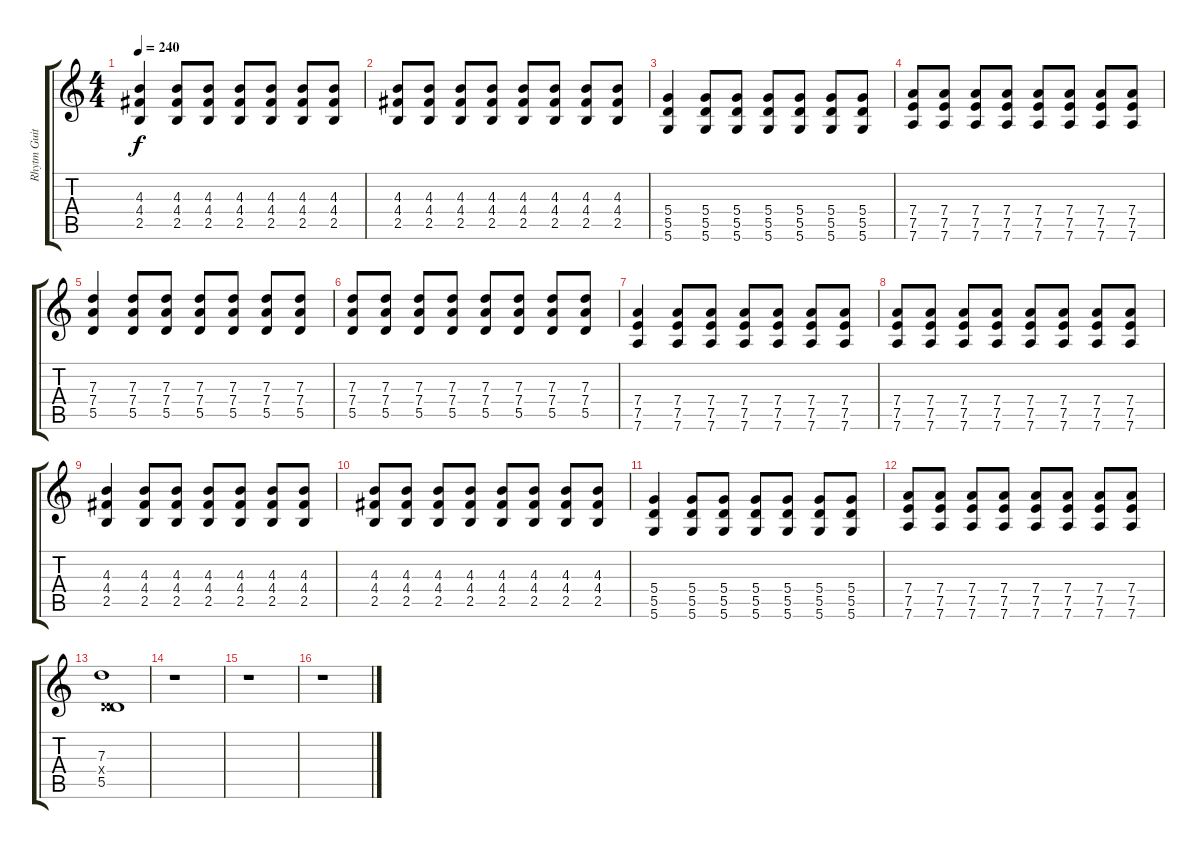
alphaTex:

\track ("Rhytm Guitar" "Rhytm Guit") {instrument distortionguitar}
\staff {score tabs}
\tuning (E4 B3 G3 D3 A2 D2) {hide}
\ts (4 4)
\tempo 240
\clef g2
\ks c
(4.3 4.4 2.5).4{dy f} (4.3 4.4 2.5).8 (4.3 4.4 2.5).8 (4.3 4.4 2.5).8 (4.3 4.4 2.5).8 (4.3 4.4 2.5).8 (4.3 4.4 2.5).8 |
(4.3 4.4 2.5).8 (4.3 4.4 2.5).8 (4.3 4.4 2.5).8 (4.3 4.4 2.5).8 (4.3 4.4 2.5).8 (4.3 4.4 2.5).8 (4.3 4.4 2.5).8 (4.3 4.4 2.5).8 |
(5.4 5.5 5.6).4 (5.4 5.5 5.6).8 (5.4 5.5 5.6).8 (5.4 5.5 5.6).8 (5.4 5.5 5.6).8 (5.4 5.5 5.6).8 (5.4 5.5 5.6).8 |
(7.4 7.5 7.6).8 (7.4 7.5 7.6).8 (7.4 7.5 7.6).8 (7.4 7.5 7.6).8 (7.4 7.5 7.6).8 (7.4 7.5 7.6).8 (7.4 7.5 7.6).8 (7.4 7.5 7.6).8 |
(7.3 7.4 5.5).4 (7.3 7.4 5.5).8 (7.3 7.4 5.5).8 (7.3 7.4 5.5).8 (7.3 7.4 5.5).8 (7.3 7.4 5.5).8 (7.3 7.4 5.5).8 |
(7.3 7.4 5.5).8 (7.3 7.4 5.5).8 (7.3 7.4 5.5).8 (7.3 7.4 5.5).8 (7.3 7.4 5.5).8 (7.3 7.4 5.5).8 (7.3 7.4 5.5).8 (7.3 7.4 5.5).8 |
(7.4 7.5 7.6).4 (7.4 7.5 7.6).8 (7.4 7.5 7.6).8 (7.4 7.5 7.6).8 (7.4 7.5 7.6).8 (7.4 7.5 7.6).8 (7.4 7.5 7.6).8 |
(7.4 7.5 7.6).8 (7.4 7.5 7.6).8 (7.4 7.5 7.6).8 (7.4 7.5 7.6).8 (7.4 7.5 7.6).8 (7.4 7.5 7.6).8 (7.4 7.5 7.6).8 (7.4 7.5 7.6).8 |
(4.3 4.4 2.5).4 (4.3 4.4 2.5).8 (4.3 4.4 2.5).8 (4.3 4.4 2.5).8 (4.3 4.4 2.5).8 (4.3 4.4 2.5).8 (4.3 4.4 2.5).8 |
(4.3 4.4 2.5).8 (4.3 4.4 2.5).8 (4.3 4.4 2.5).8 (4.3 4.4 2.5).8 (4.3 4.4 2.5).8 (4.3 4.4 2.5).8 (4.3 4.4 2.5).8 (4.3 4.4 2.5).8 |
(5.4 5.5 5.6).4 (5.4 5.5 5.6).8 (5.4 5.5 5.6).8 (5.4 5.5 5.6).8 (5.4 5.5 5.6).8 (5.4 5.5 5.6).8 (5.4 5.5 5.6).8 |
(7.4 7.5 7.6).8 (7.4 7.5 7.6).8 (7.4 7.5 7.6).8 (7.4 7.5 7.6).8 (7.4 7.5 7.6).8 (7.4 7.5 7.6).8 (7.4 7.5 7.6).8 (7.4 7.5 7.6).8 |
(7.3 0.4{x} 5.5).1 |
r.1 |
r.1 |
r.1
